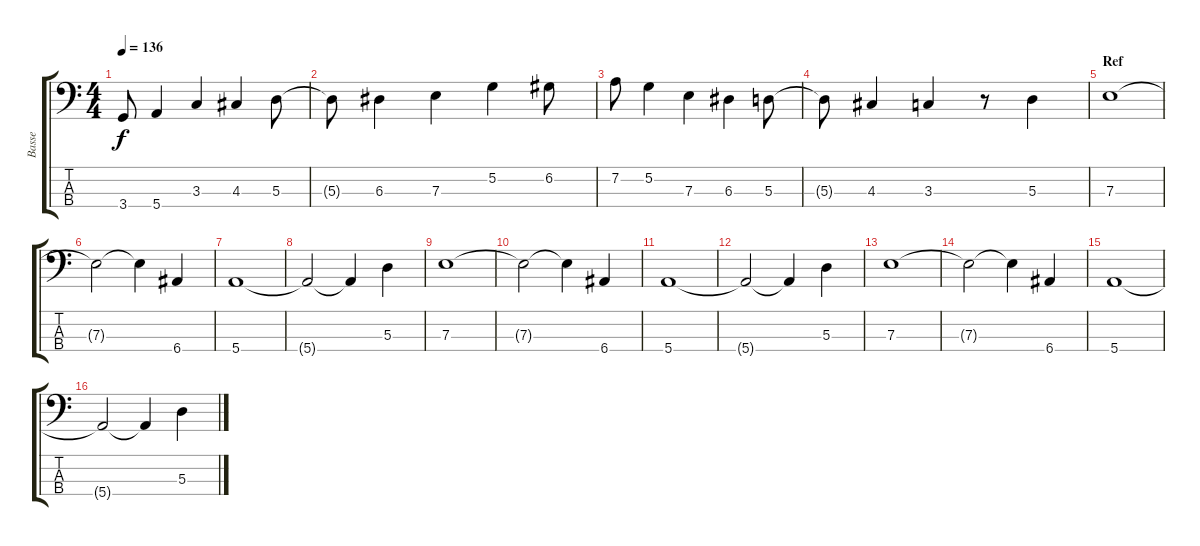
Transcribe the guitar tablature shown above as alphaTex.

\track ("Basse" "Basse") {instrument electricbassfinger}
\staff {score tabs}
\tuning (G2 D2 A1 E1) {hide}
\ts (4 4)
\tempo 136
\clef f4
\ks c
3.4.8{dy f} 5.4.4 3.3.4 4.3.4 5.3.8 |
5.3{t}.8 6.3.4 7.3.4 5.2.4 6.2.8 |
7.2.8 5.2.4 7.3.4 6.3.4 5.3.8 |
5.3{t}.8 4.3.4 3.3.4 r.8 5.3.4 |
\section ("" "Ref")
7.3.1 |
7.3{t}.2 7.3{t}.4 6.4.4 |
5.4.1 |
5.4{t}.2 5.4{t}.4 5.3.4 |
7.3.1 |
7.3{t}.2 7.3{t}.4 6.4.4 |
5.4.1 |
5.4{t}.2 5.4{t}.4 5.3.4 |
7.3.1 |
7.3{t}.2 7.3{t}.4 6.4.4 |
5.4.1 |
5.4{t}.2 5.4{t}.4 5.3.4
